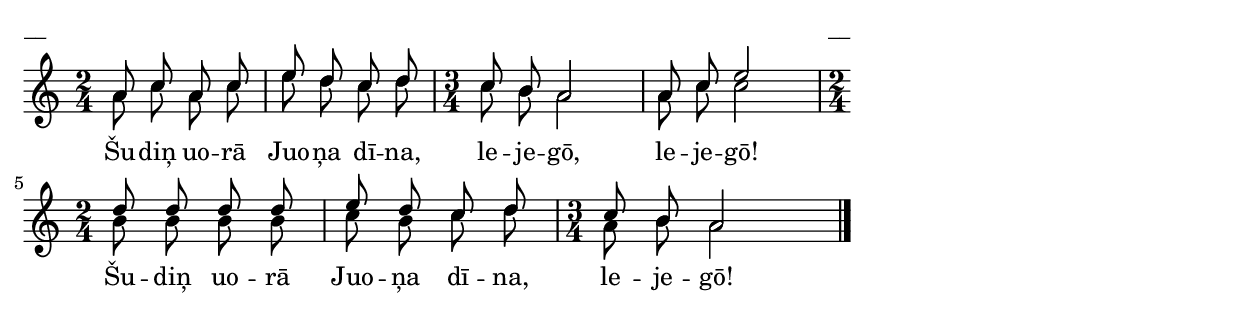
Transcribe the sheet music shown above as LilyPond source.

\version "2.13.16"
%\header {
%    title = "Šudiņ uorā Juoņa dīna"
%}
\paper {
line-width = 14\cm
left-margin = 0.4\cm
between-system-padding = 0.1\cm
between-system-space = 0.1\cm
}
\layout {
indent = #0
ragged-last = ##f
}

voiceA = \transpose d a { \relative c' {
\clef "treble"
\key d \minor
\time 2/4
d8 f d f | a8 g f g \time 3/4
f8 e d2 | d8 f a2
\time 2/4
g8 g g g | a8 g f g \time 3/4
f8 e d2
\bar "|."
} }

lyricA = \lyricmode {
Šu -- diņ uo -- rā Juo -- ņa dī -- na, le -- je -- gō, le -- je -- gō!
Šu -- diņ uo -- rā Juo -- ņa dī -- na, le -- je -- gō!
} 


voiceB = \transpose d a { \relative c' {
\clef "treble"
\key d \minor
d8 f d f | a8 g f g \time 3/4
f8 e d2 | d8 f f2
\time 2/4
e8 e e e | f8 e f g \time 3/4
d8 e d2
} }


fullScore = <<
\new Staff {
<<
\new Voice = "voiceA" { \voiceOne \autoBeamOff \voiceA }
\lyricsto "voiceA" \new Lyrics \lyricA
\new Voice = "voiceB" { \voiceTwo \autoBeamOff \voiceB }
>>
}
>>

\score {
\fullScore
\header { piece = "__" opus = "__" }
}
\markup { \with-color #(x11-color 'white) \sans \smaller "__" }
\score {
\unfoldRepeats
\fullScore
\midi {
\context { \Staff \remove "Staff_performer" }
\context { \Voice \consists "Staff_performer" }
}
}


